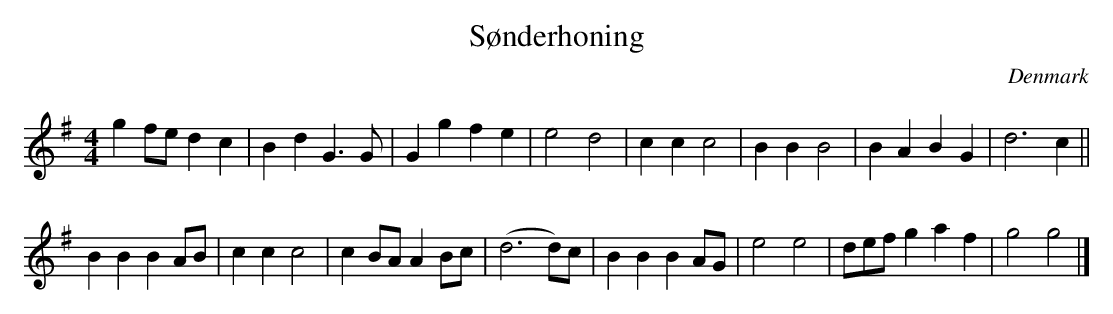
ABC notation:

X:1
T:Sønderhoning
L:1/4
M:4/4
O:Denmark
K:G
gf/e/ dc | BdG>G | Ggfe | e2d2 | \
ccc2 | BBB2 | BABG | d3c ||
BBBA/B/ | ccc2 | cB/A/AB/c/ | (d3 d/)c/ | \
BBBA/G/ | e2e2 | d/e/f/g af | g2g2 |]
